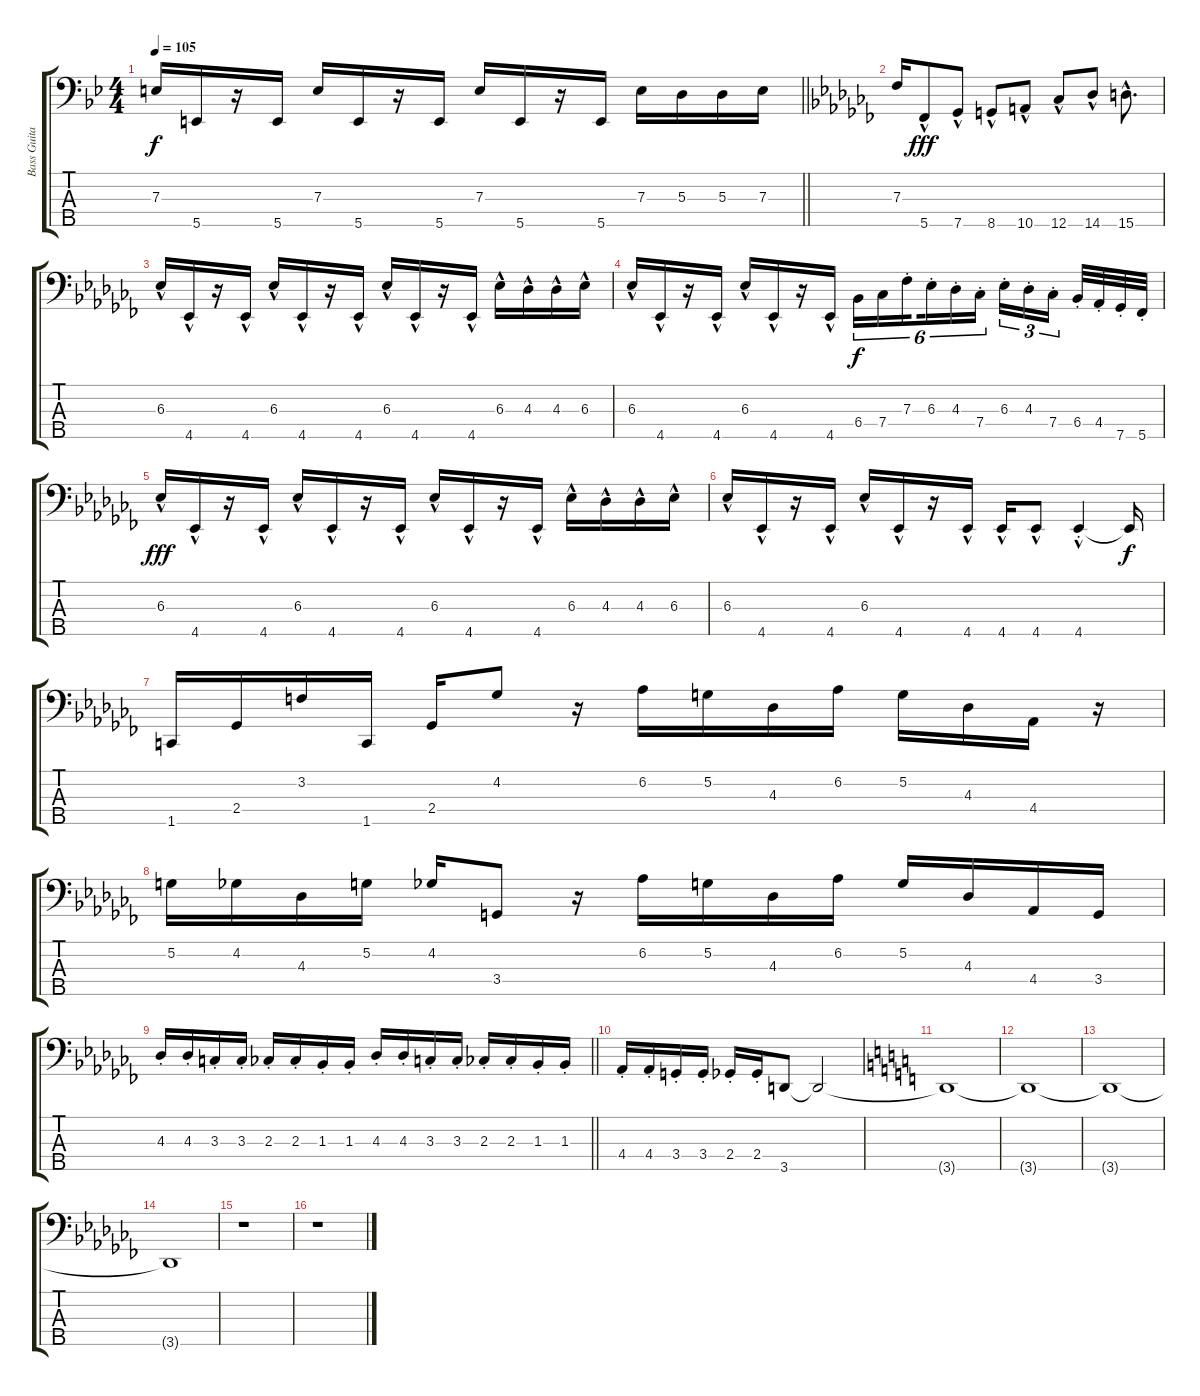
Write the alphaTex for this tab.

\track ("Bass Guitar ( Brad Russel )" "Bass Guita") {instrument electricbassfinger}
\staff {score tabs}
\tuning (G2 D2 A1 E1 B0) {hide}
\ts (4 4)
\tempo 105
\clef f4
\barLineRight lightlight
\ks bb
7.3.16{dy f} 5.5.16 r.16 5.5.16 7.3.16 5.5.16 r.16 5.5.16 7.3.16 5.5.16 r.16 5.5.16 7.3.16 5.3.16 5.3.16 7.3.16 |
\ks cb
7.3.16 5.5{hac}.8{dy fff} 7.5{hac}.8 8.5{hac}.8 10.5{hac}.8 12.5{hac}.8 14.5{hac}.8 15.5{hac}.8{d} |
6.3{hac}.16 4.5{hac}.16 r.16 4.5{hac}.16 6.3{hac}.16 4.5{hac}.16 r.16 4.5{hac}.16 6.3{hac}.16 4.5{hac}.16 r.16 4.5{hac}.16 6.3{hac}.16 4.3{hac}.16 4.3{hac}.16 6.3{hac}.16 |
6.3{hac}.16 4.5{hac}.16 r.16 4.5{hac}.16 6.3{hac}.16 4.5{hac}.16 r.16 4.5{hac}.16 6.4.16{tu (6 4) dy f} 7.4.16{tu (6 4)} 7.3{st}.16{tu (6 4) beam splitsecondary} 6.3{st}.16{tu (6 4)} 4.3{st}.16{tu (6 4)} 7.4{st}.16{tu (6 4)} 6.3{st}.16{tu (3 2)} 4.3{st}.16{tu (3 2)} 7.4{st}.16{tu (3 2) beam splitsecondary} 6.4{st}.32 4.4{st}.32 7.5{st}.32 5.5{st}.32 |
6.3{hac}.16{dy fff} 4.5{hac}.16 r.16 4.5{hac}.16 6.3{hac}.16 4.5{hac}.16 r.16 4.5{hac}.16 6.3{hac}.16 4.5{hac}.16 r.16 4.5{hac}.16 6.3{hac}.16 4.3{hac}.16 4.3{hac}.16 6.3{hac}.16 |
6.3{hac}.16 4.5{hac}.16 r.16 4.5{hac}.16 6.3{hac}.16 4.5{hac}.16 r.16 4.5{hac}.16 4.5{hac}.16 4.5{hac}.8 4.5{hac st}.4 4.5{t}.16{dy f} |
1.5.16 2.4.16 3.2.16 1.5.16 2.4.16 4.2.8 r.16 6.2.16 5.2.16 4.3.16 6.2.16 5.2.16 4.3.16 4.4.16 r.16 |
5.2.16 4.2.16 4.3.16 5.2.16 4.2.16 3.4.8 r.16 6.2.16 5.2.16 4.3.16 6.2.16 5.2.16 4.3.16 4.4.16 3.4.16 |
\barLineRight lightlight
4.3{st}.16 4.3{st}.16 3.3{st}.16 3.3{st}.16 2.3{st}.16 2.3{st}.16 1.3{st}.16 1.3{st}.16 4.3{st}.16 4.3{st}.16 3.3{st}.16 3.3{st}.16 2.3{st}.16 2.3{st}.16 1.3{st}.16 1.3{st}.16 |
4.4{st}.16 4.4{st}.16 3.4{st}.16 3.4{st}.16 2.4{st}.16 2.4{st}.16 3.5.8 3.5{t}.2 |
\ks c
3.5{t}.1 |
3.5{t}.1 |
3.5{t}.1 |
\ks cb
3.5{t}.1 |
r.1 |
r.1
